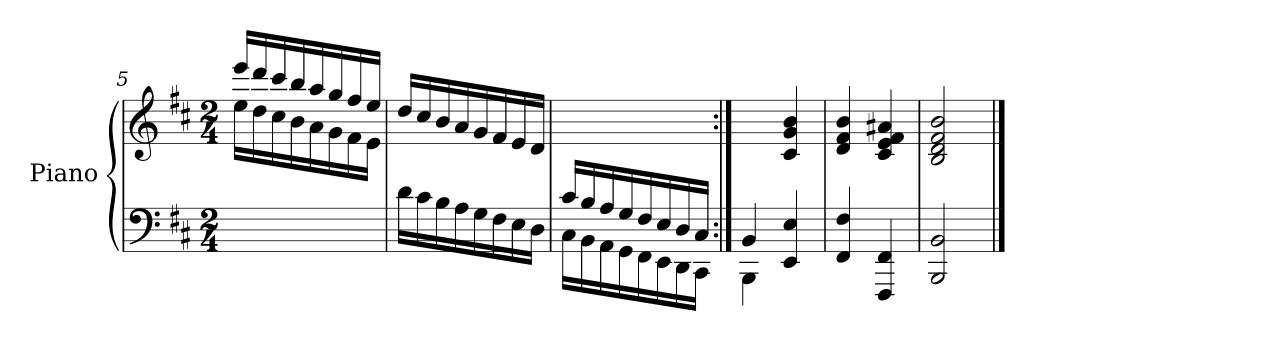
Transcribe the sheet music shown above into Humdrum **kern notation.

**kern	**kern
*part1	*part1
*staff2	*staff1
*I"Piano	*
*I'Pno.	*
!!LO:LB:g=z
*clefF4	*clefG2
*k[f#c#]	*k[f#c#]
*M2/4	*M2/4
=5	=5
*	*^
2ryy	16eee/LL	16ee\LL
.	16ddd/	16dd\
.	16ccc#/	16cc#\
.	16bb/	16b\
.	16aa/	16a\
.	16gg/	16g\
.	16ff#/	16f#\
.	16ee/JJ	16e\JJ
*	*v	*v
=6	=6
16d\LL	16dd/LL
16c#\	16cc#/
16B\	16b/
16A\	16a/
16G\	16g/
16F#\	16f#/
16E\	16e/
16D\JJ	16d/JJ
=7	=7
*^	*
16c#/LL	16C#\LL	2ryy
16B/	16BB\	.
16A/	16AA\	.
16G/	16GG\	.
16F#/	16FF#\	.
16E/	16EE\	.
16D/	16DD\	.
16C#/JJ	16CC#\JJ	.
=8:|!	=8:|!	=8:|!
4BB/	4BBB\	4ryy
4ryy	4EE/ 4E/	4c#/ 4g/ 4b/
*v	*v	*
=9	=9
4FF#/ 4F#/	4d/ 4f#/ 4b/
4FFF#/ 4FF#/	4c#/ 4e/ 4f#/ 4a#X/
=10	=10
2BBB/ 2BB/	2B/ 2d/ 2f#/ 2b/
==	==
*-	*-
